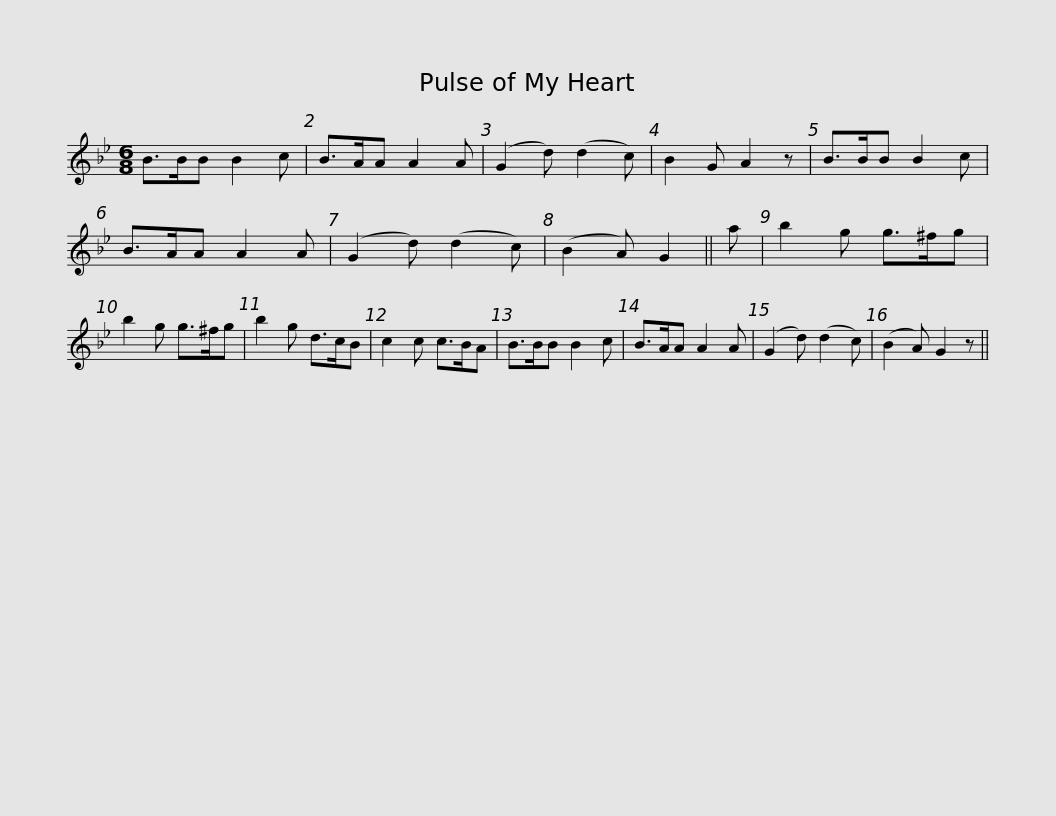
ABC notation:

X:1
L:1/8
M:6/8
I:linebreak $
K:Gmin
V:1 treble
V:1
 B>BB B2 c | B>AA A2 A | (G2 d) (d2 c) | B2 G A2 z | B>BB B2 c | %5
 B>AA A2 A | (G2 d) (d2 c) | (B2 A) G2 || a |$ b2 g g>^fg | %10
 b2 g g>^fg | b2 g d>cB | c2 c c>BA | B>BB B2 c | B>AA A2 A | %15
 (G2 d) (d2 c) | (B2 A) G2 z || %17
